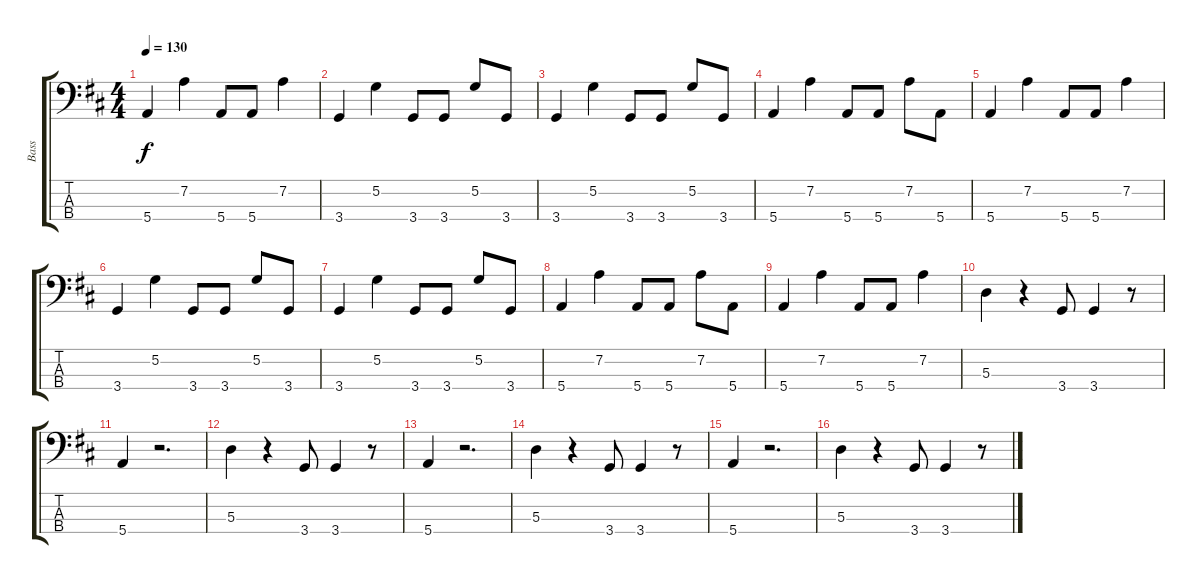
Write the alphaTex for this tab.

\track ("Bass" "Bass") {instrument electricbassfinger}
\staff {score tabs}
\tuning (G2 D2 A1 E1) {hide}
\ts (4 4)
\tempo 130
\clef f4
\ks d
5.4.4{dy f} 7.2.4 5.4.8 5.4.8 7.2.4 |
3.4.4 5.2.4 3.4.8 3.4.8 5.2.8 3.4.8 |
3.4.4 5.2.4 3.4.8 3.4.8 5.2.8 3.4.8 |
5.4.4 7.2.4 5.4.8 5.4.8 7.2.8 5.4.8 |
5.4.4 7.2.4 5.4.8 5.4.8 7.2.4 |
3.4.4 5.2.4 3.4.8 3.4.8 5.2.8 3.4.8 |
3.4.4 5.2.4 3.4.8 3.4.8 5.2.8 3.4.8 |
5.4.4 7.2.4 5.4.8 5.4.8 7.2.8 5.4.8 |
5.4.4 7.2.4 5.4.8 5.4.8 7.2.4 |
5.3.4 r.4 3.4.8 3.4.4 r.8 |
5.4.4 r.2{d} |
5.3.4 r.4 3.4.8 3.4.4 r.8 |
5.4.4 r.2{d} |
5.3.4 r.4 3.4.8 3.4.4 r.8 |
5.4.4 r.2{d} |
5.3.4 r.4 3.4.8 3.4.4 r.8
